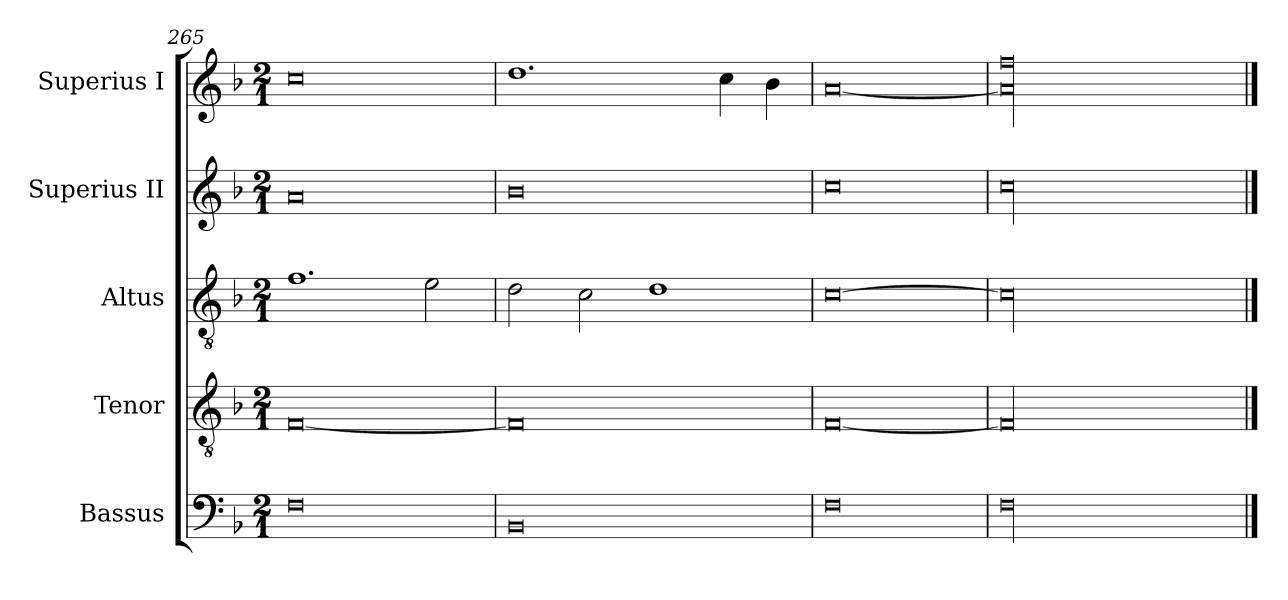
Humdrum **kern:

**kern	**kern	**kern	**kern	**kern
*part5	*part4	*part3	*part2	*part1
*staff5	*staff4	*staff3	*staff2	*staff1
*I"Bassus	*I"Tenor	*I"Altus	*I"Superius II	*I"Superius I
*I'B	*I'T	*I'A	*I'S. II	*I'S. I
*clefF4	*clefGv2	*clefGv2	*clefG2	*clefG2
*k[b-]	*k[b-]	*k[b-]	*k[b-]	*k[b-]
*F:	*F:	*F:	*F:	*F:
*M2/1	*M2/1	*M2/1	*M2/1	*M2/1
=265	=265	=265	=265	=265
0F	[0F	1.f	0a	0cc
.	.	2e	.	.
=266	=266	=266	=266	=266
0BB-	0F]	2d	0b-	1.dd
.	.	2c	.	.
.	.	1d	.	.
.	.	.	.	4cc
.	.	.	.	4b-
=267	=267	=267	=267	=267
0F	[0F	[0c	0cc	[0a
=268	=268	=268	=268	=268
00F	00F]	00c]	00cc	00a] 00ff
==	==	==	==	==
*-	*-	*-	*-	*-
